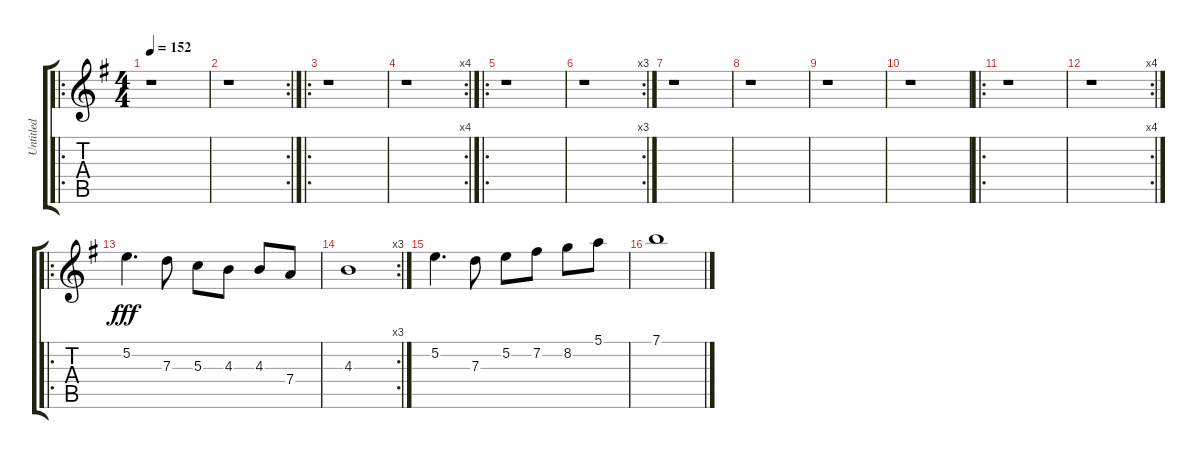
\track ("Untitled" "Untitled") {instrument overdrivenguitar}
\staff {score tabs}
\tuning (E4 B3 G3 D3 A2 E2) {hide}
\ro
\ts (4 4)
\tempo 152
\clef g2
\ks g
r.1{dy fff instrument overdrivenguitar} |
\rc 2
r.1 |
\ro
r.1 |
\rc 4
r.1 |
\ro
r.1 |
\rc 3
r.1 |
r.1 |
r.1 |
r.1 |
r.1 |
\ro
r.1 |
\rc 4
r.1 |
\ro
5.2.4{d} 7.3.8 5.3.8 4.3.8 4.3.8 7.4.8 |
\rc 3
4.3.1 |
5.2.4{d} 7.3.8 5.2.8 7.2.8 8.2.8 5.1.8 |
7.1.1
